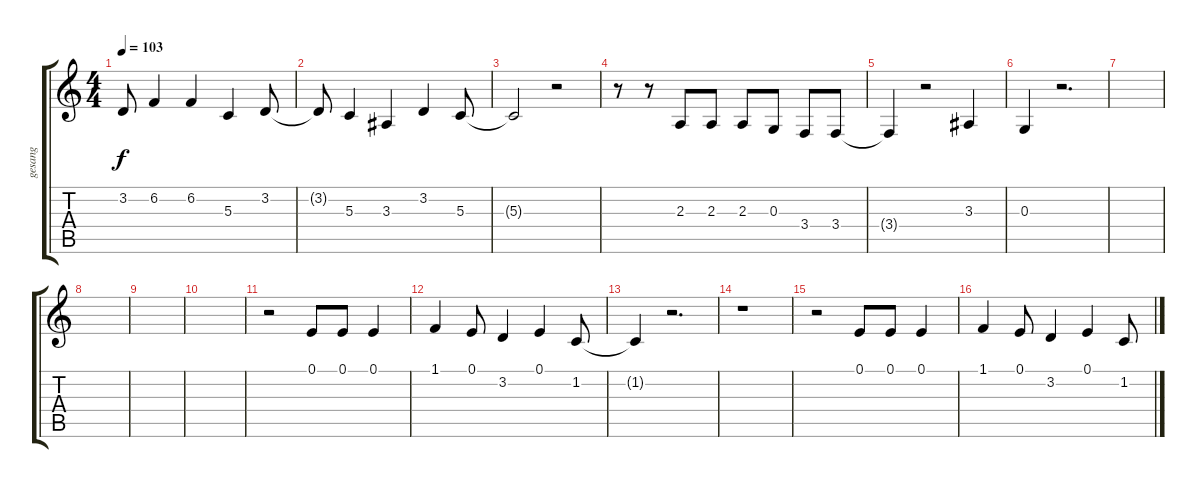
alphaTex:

\track ("gesang" "gesang") {instrument oboe}
\staff {score tabs}
\tuning (E4 B3 G3 D3 A2 E2) {hide}
\ts (4 4)
\tempo 103
\clef g2
\ks c
3.2.8{dy f} 6.2.4 6.2.4 5.3.4 3.2.8 |
3.2{t}.8 5.3.4 3.3.4 3.2.4 5.3.8 |
5.3{t}.2 r.2 |
r.8 r.8 2.3.8 2.3.8 2.3.8 0.3.8 3.4.8 3.4.8 |
3.4{t}.4 r.2 3.3.4 |
0.3.4 r.2{d} |
|
|
|
|
r.2 0.1.8 0.1.8 0.1.4 |
1.1.4 0.1.8 3.2.4 0.1.4 1.2.8 |
1.2{t}.4 r.2{d} |
r.1 |
r.2 0.1.8 0.1.8 0.1.4 |
1.1.4 0.1.8 3.2.4 0.1.4 1.2.8
